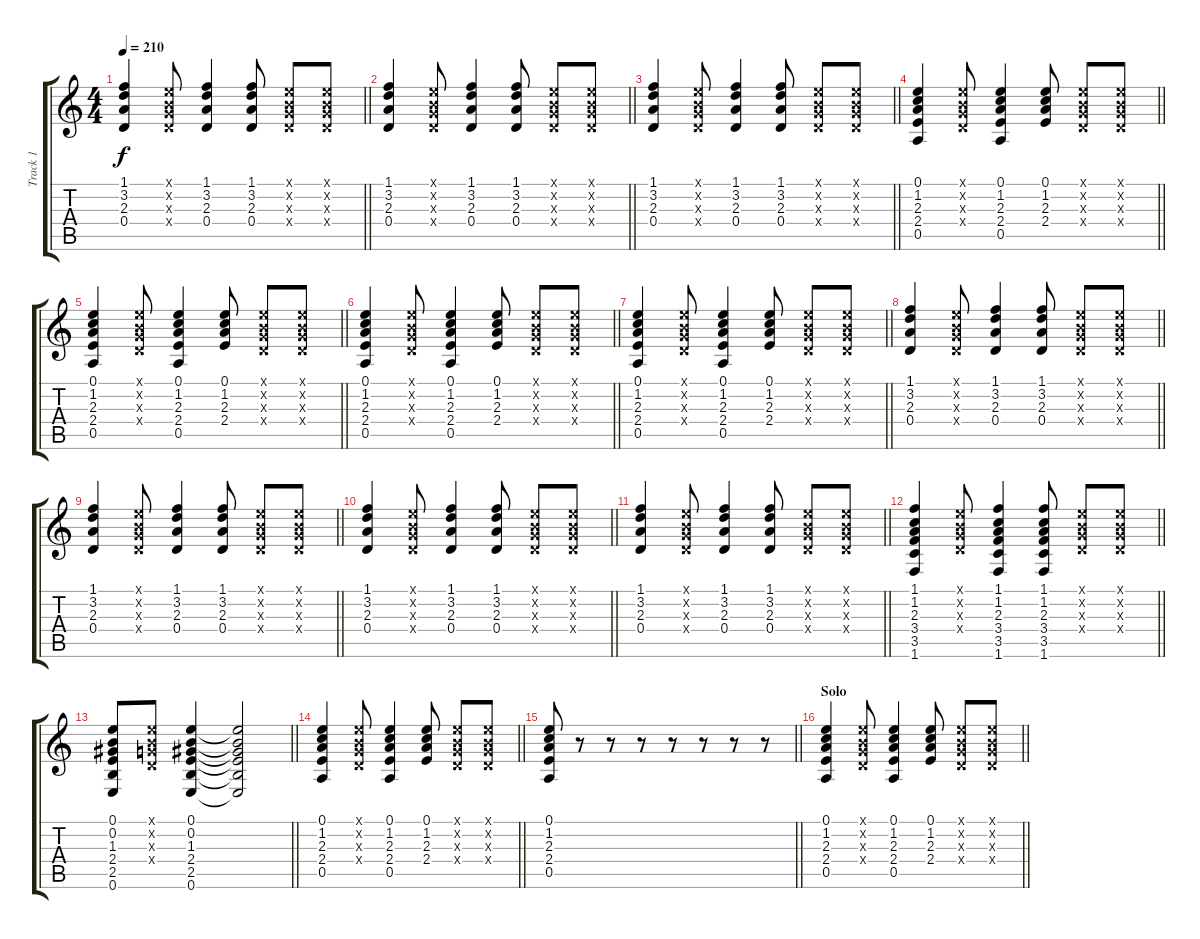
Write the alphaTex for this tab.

\track ("Track 1" "Track 1") {instrument acousticguitarsteel}
\staff {score tabs}
\tuning (E4 B3 G3 D3 A2 E2) {hide}
\ts (4 4)
\tempo 210
\clef g2
\barLineRight lightlight
\ks c
(1.1 3.2 2.3 0.4).4{dy f} (0.1{x} 0.2{x} 0.3{x} 0.4{x}).8 (1.1 3.2 2.3 0.4).4 (1.1 3.2 2.3 0.4).8 (0.1{x} 0.2{x} 0.3{x} 0.4{x}).8 (0.1{x} 0.2{x} 0.3{x} 0.4{x}).8 |
\barLineRight lightlight
(1.1 3.2 2.3 0.4).4 (0.1{x} 0.2{x} 0.3{x} 0.4{x}).8 (1.1 3.2 2.3 0.4).4 (1.1 3.2 2.3 0.4).8 (0.1{x} 0.2{x} 0.3{x} 0.4{x}).8 (0.1{x} 0.2{x} 0.3{x} 0.4{x}).8 |
\barLineRight lightlight
(1.1 3.2 2.3 0.4).4 (0.1{x} 0.2{x} 0.3{x} 0.4{x}).8 (1.1 3.2 2.3 0.4).4 (1.1 3.2 2.3 0.4).8 (0.1{x} 0.2{x} 0.3{x} 0.4{x}).8 (0.1{x} 0.2{x} 0.3{x} 0.4{x}).8 |
\barLineRight lightlight
(0.1 1.2 2.3 2.4 0.5).4 (0.1{x} 0.2{x} 0.3{x} 0.4{x}).8 (0.1 1.2 2.3 2.4 0.5).4 (0.1 1.2 2.3 2.4).8 (0.1{x} 0.2{x} 0.3{x} 0.4{x}).8 (0.1{x} 0.2{x} 0.3{x} 0.4{x}).8 |
\barLineRight lightlight
(0.1 1.2 2.3 2.4 0.5).4 (0.1{x} 0.2{x} 0.3{x} 0.4{x}).8 (0.1 1.2 2.3 2.4 0.5).4 (0.1 1.2 2.3 2.4).8 (0.1{x} 0.2{x} 0.3{x} 0.4{x}).8 (0.1{x} 0.2{x} 0.3{x} 0.4{x}).8 |
\barLineRight lightlight
(0.1 1.2 2.3 2.4 0.5).4 (0.1{x} 0.2{x} 0.3{x} 0.4{x}).8 (0.1 1.2 2.3 2.4 0.5).4 (0.1 1.2 2.3 2.4).8 (0.1{x} 0.2{x} 0.3{x} 0.4{x}).8 (0.1{x} 0.2{x} 0.3{x} 0.4{x}).8 |
\barLineRight lightlight
(0.1 1.2 2.3 2.4 0.5).4 (0.1{x} 0.2{x} 0.3{x} 0.4{x}).8 (0.1 1.2 2.3 2.4 0.5).4 (0.1 1.2 2.3 2.4).8 (0.1{x} 0.2{x} 0.3{x} 0.4{x}).8 (0.1{x} 0.2{x} 0.3{x} 0.4{x}).8 |
\barLineRight lightlight
(1.1 3.2 2.3 0.4).4 (0.1{x} 0.2{x} 0.3{x} 0.4{x}).8 (1.1 3.2 2.3 0.4).4 (1.1 3.2 2.3 0.4).8 (0.1{x} 0.2{x} 0.3{x} 0.4{x}).8 (0.1{x} 0.2{x} 0.3{x} 0.4{x}).8 |
\barLineRight lightlight
(1.1 3.2 2.3 0.4).4 (0.1{x} 0.2{x} 0.3{x} 0.4{x}).8 (1.1 3.2 2.3 0.4).4 (1.1 3.2 2.3 0.4).8 (0.1{x} 0.2{x} 0.3{x} 0.4{x}).8 (0.1{x} 0.2{x} 0.3{x} 0.4{x}).8 |
\barLineRight lightlight
(1.1 3.2 2.3 0.4).4 (0.1{x} 0.2{x} 0.3{x} 0.4{x}).8 (1.1 3.2 2.3 0.4).4 (1.1 3.2 2.3 0.4).8 (0.1{x} 0.2{x} 0.3{x} 0.4{x}).8 (0.1{x} 0.2{x} 0.3{x} 0.4{x}).8 |
\barLineRight lightlight
(1.1 3.2 2.3 0.4).4 (0.1{x} 0.2{x} 0.3{x} 0.4{x}).8 (1.1 3.2 2.3 0.4).4 (1.1 3.2 2.3 0.4).8 (0.1{x} 0.2{x} 0.3{x} 0.4{x}).8 (0.1{x} 0.2{x} 0.3{x} 0.4{x}).8 |
\barLineRight lightlight
(1.1 1.2 2.3 3.4 3.5 1.6).4 (0.1{x} 0.2{x} 0.3{x} 0.4{x}).8 (1.1 1.2 2.3 3.4 3.5 1.6).4 (1.1 1.2 2.3 3.4 3.5 1.6).8 (0.1{x} 0.2{x} 0.3{x} 0.4{x}).8 (0.1{x} 0.2{x} 0.3{x} 0.4{x}).8 |
\barLineRight lightlight
(0.1 0.2 1.3 2.4 2.5 0.6).8 (0.1{x} 0.2{x} 0.3{x} 0.4{x}).8 (0.1 0.2 1.3 2.4 2.5 0.6).4 (0.1{t} 0.2{t} 1.3{t} 2.4{t} 2.5{t} 0.6{t}).2 |
\barLineRight lightlight
(0.1 1.2 2.3 2.4 0.5).4 (0.1{x} 0.2{x} 0.3{x} 0.4{x}).8 (0.1 1.2 2.3 2.4 0.5).4 (0.1 1.2 2.3 2.4).8 (0.1{x} 0.2{x} 0.3{x} 0.4{x}).8 (0.1{x} 0.2{x} 0.3{x} 0.4{x}).8 |
\barLineRight lightlight
(0.1 1.2 2.3 2.4 0.5).8 r.8 r.8 r.8 r.8 r.8 r.8 r.8 |
\section ("" "Solo")
\barLineRight lightlight
(0.1 1.2 2.3 2.4 0.5).4 (0.1{x} 0.2{x} 0.3{x} 0.4{x}).8 (0.1 1.2 2.3 2.4 0.5).4 (0.1 1.2 2.3 2.4).8 (0.1{x} 0.2{x} 0.3{x} 0.4{x}).8 (0.1{x} 0.2{x} 0.3{x} 0.4{x}).8
